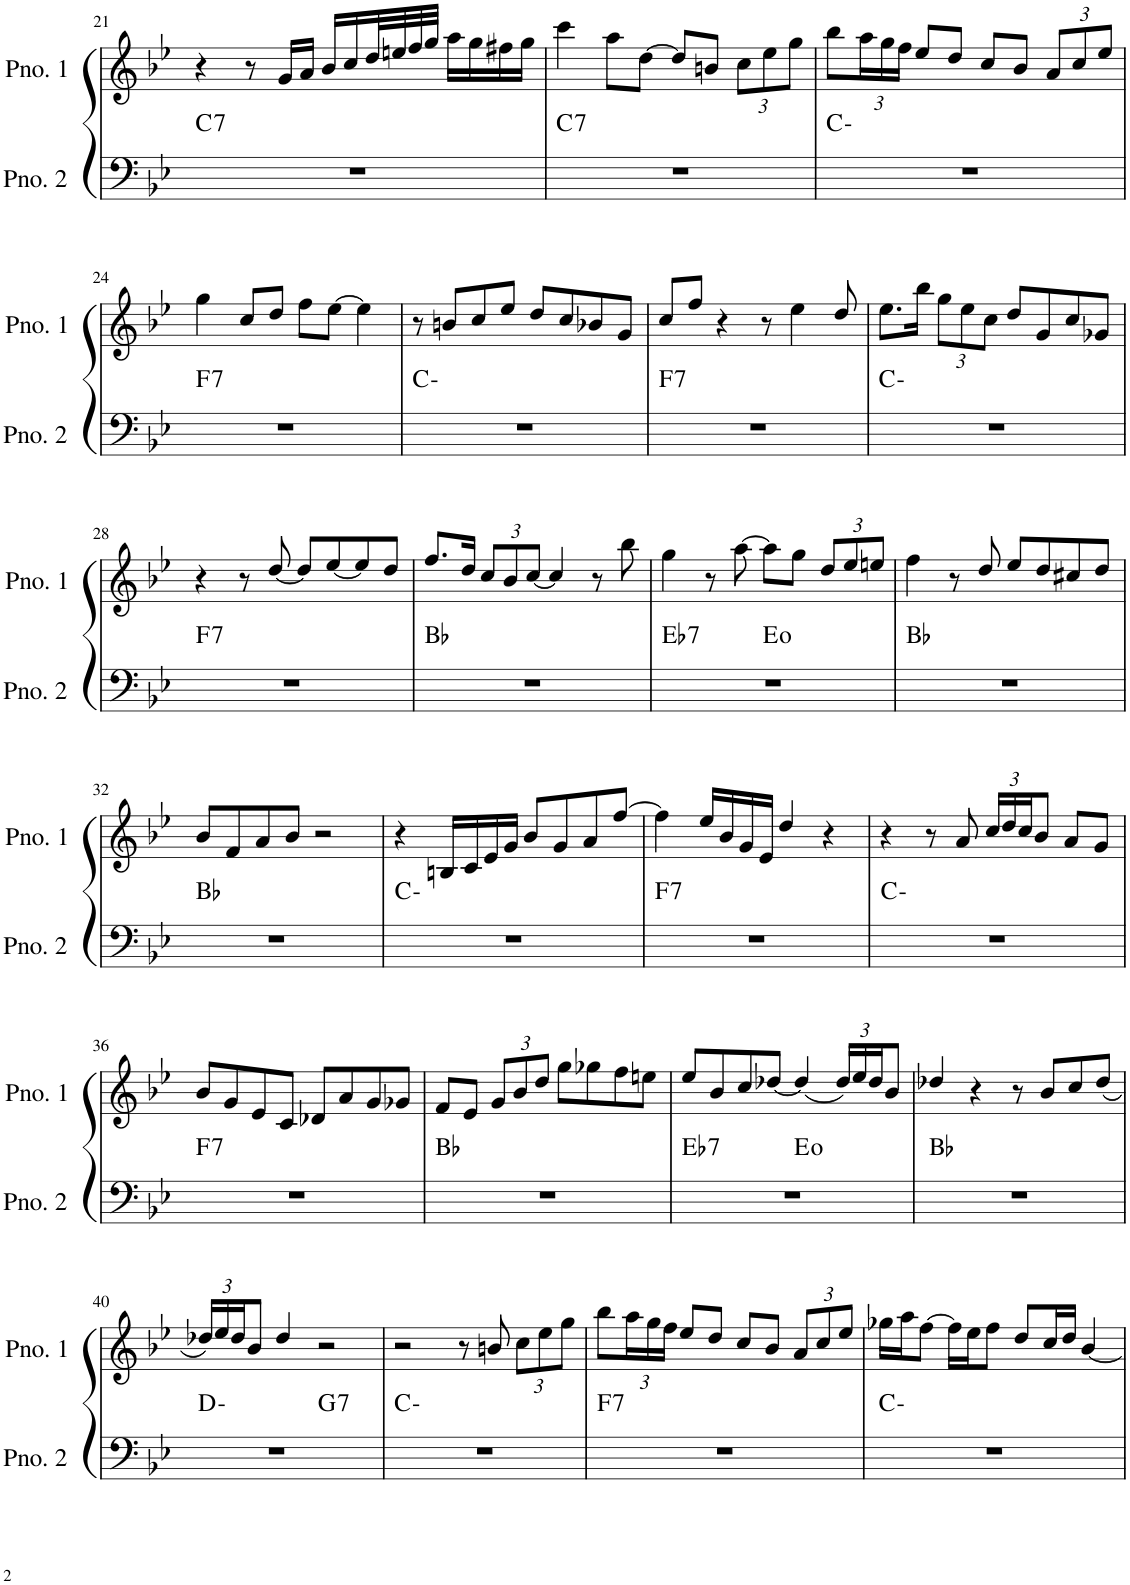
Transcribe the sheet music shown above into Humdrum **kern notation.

**kern	**harte	**kern
*part2	*part2	*part1
*staff2	*	*staff1
*I"ピアノ 2	*	*I"ピアノ 1
!!LO:PB:g=z
*clefF4	*	*clefG2
*k[b-e-]	*	*k[b-e-]
*M4/4	*	*M4/4
=21	=21	=21
!	!LO:H:kt=7	!
1r	C:7	4r
.	.	8r
.	.	16g/LL
.	.	16a/JJ
.	.	16b-/LL
.	.	16cc/
.	.	32dd/L
.	.	32een/
.	.	32ff/
.	.	32gg/JJJ
.	.	16aa\LL
.	.	16gg\
.	.	16ff#X\
.	.	16gg\JJ
=22	=22	=22
!	!LO:H:kt=7	!
1r	C:7	4ccc\
.	.	8aa\L
.	.	[8dd\J
.	.	8dd/L]
.	.	8bn/J
*	*	*Xbrackettup
.	.	12cc\L
.	.	12ee-\
.	.	12gg\J
=23	=23	=23
1r	C:min	8bb-\L
.	.	24aa\L
.	.	24gg\
.	.	24ff\JJ
.	.	8ee-/L
.	.	8dd/J
.	.	8cc/L
.	.	8b-/J
.	.	12a/L
.	.	12cc/
.	.	12ee-/J
!!LO:LB:g=z
=24	=24	=24
!	!LO:H:kt=7	!
1r	F:7	4gg\
.	.	8cc/L
.	.	8dd/J
.	.	8ff\L
.	.	[8ee-\J
.	.	4ee-\]
=25	=25	=25
1r	C:min	8r
.	.	8bn/L
.	.	8cc/
.	.	8ee-/J
.	.	8dd/L
.	.	8cc/
.	.	8b-X/
.	.	8g/J
=26	=26	=26
!	!LO:H:kt=7	!
1r	F:7	8cc/L
.	.	8ff/J
.	.	4r
.	.	8r
.	.	4ee-\
.	.	8dd/
=27	=27	=27
1r	C:min	8.ee-\L
.	.	16bb-\Jk
.	.	12gg\L
.	.	12ee-\
.	.	12cc\J
.	.	8dd/L
.	.	8g/
.	.	8cc/
.	.	8g-X/J
!!LO:LB:g=z
=28	=28	=28
!	!LO:H:kt=7	!
1r	F:7	4r
.	.	8r
.	.	[8dd/
.	.	8dd/L]
.	.	[8ee-/
.	.	8ee-/]
.	.	8dd/J
=29	=29	=29
1r	Bb:maj	8.ff/L
.	.	16dd/Jk
.	.	12cc/L
.	.	12b-/
.	.	[12cc/J
.	.	4cc/]
.	.	8r
.	.	8bb-\
=30	=30	=30
!	!LO:H:kt=7	!
*^	*	*
1r	2ryy	Eb:7	4gg\
.	.	.	8r
.	.	.	[8aa\
.	2ryy	E:dim	8aa\L]
.	.	.	8gg\J
.	.	.	12dd/L
.	.	.	12ee-/
.	.	.	12een/J
*v	*v	*	*
=31	=31	=31
1r	Bb:maj	4ff\
.	.	8r
.	.	8dd/
.	.	8ee-/L
.	.	8dd/
.	.	8cc#X/
.	.	8dd/J
!!LO:LB:g=z
=32	=32	=32
1r	Bb:maj	8b-/L
.	.	8f/
.	.	8a/
.	.	8b-/J
.	.	2r
=33	=33	=33
1r	C:min	4r
.	.	16Bn/LL
.	.	16c/
.	.	16e-/
.	.	16g/JJ
.	.	8b-/L
.	.	8g/
.	.	8a/
.	.	[8ff/J
=34	=34	=34
!	!LO:H:kt=7	!
1r	F:7	4ff\]
.	.	16ee-/LL
.	.	16b-/
.	.	16g/
.	.	16e-/JJ
.	.	4dd/
.	.	4r
=35	=35	=35
1r	C:min	4r
.	.	8r
.	.	8a/
.	.	24cc/LL
.	.	24dd/
.	.	24cc/J
.	.	8b-/J
.	.	8a/L
.	.	8g/J
!!LO:LB:g=z
=36	=36	=36
!	!LO:H:kt=7	!
1r	F:7	8b-/L
.	.	8g/
.	.	8e-/
.	.	8c/J
.	.	8d-X/L
.	.	8a/
.	.	8g/
.	.	8g-X/J
=37	=37	=37
1r	Bb:maj	8f/L
.	.	8e-/J
.	.	12g/L
.	.	12b-/
.	.	12dd/J
.	.	8gg\L
.	.	8gg-X\
.	.	8ff\
.	.	8een\J
=38	=38	=38
!	!LO:H:kt=7	!
*^	*	*
1r	2ryy	Eb:7	8ee-/L
.	.	.	8b-/
.	.	.	8cc/
.	.	.	[8dd-X/J
.	2ryy	E:dim	(4dd-/]
.	.	.	24dd-/LL)
.	.	.	24ee-/
.	.	.	24dd-/J
.	.	.	8b-/J
*v	*v	*	*
=39	=39	=39
1r	Bb:maj	4dd-X/
.	.	4r
.	.	8r
.	.	8b-/L
.	.	8cc/
.	.	(8dd-/J
!!LO:LB:g=z
=40	=40	=40
*^	*	*
1r	2ryy	D:min	24dd-X/LL)
.	.	.	24ee-/
.	.	.	24dd-/J
.	.	.	8b-/J
.	.	.	4dd-/
!	!	!LO:H:kt=7	!
.	2ryy	G:7	2r
*v	*v	*	*
=41	=41	=41
1r	C:min	2r
.	.	8r
.	.	8bn/
.	.	12cc\L
.	.	12ee-\
.	.	12gg\J
=42	=42	=42
!	!LO:H:kt=7	!
1r	F:7	8bb-\L
.	.	24aa\L
.	.	24gg\
.	.	24ff\JJ
.	.	8ee-/L
.	.	8dd/J
.	.	8cc/L
.	.	8b-/J
.	.	12a/L
.	.	12cc/
.	.	12ee-/J
=43	=43	=43
1r	C:min	16gg-X\LL
.	.	16aa\J
.	.	[8ff\J
.	.	16ff\LL]
.	.	16ee-\J
.	.	8ff\J
.	.	8dd/L
.	.	16cc/L
.	.	16dd/JJ
.	.	[4b-/
=	=	=
*-	*-	*-
